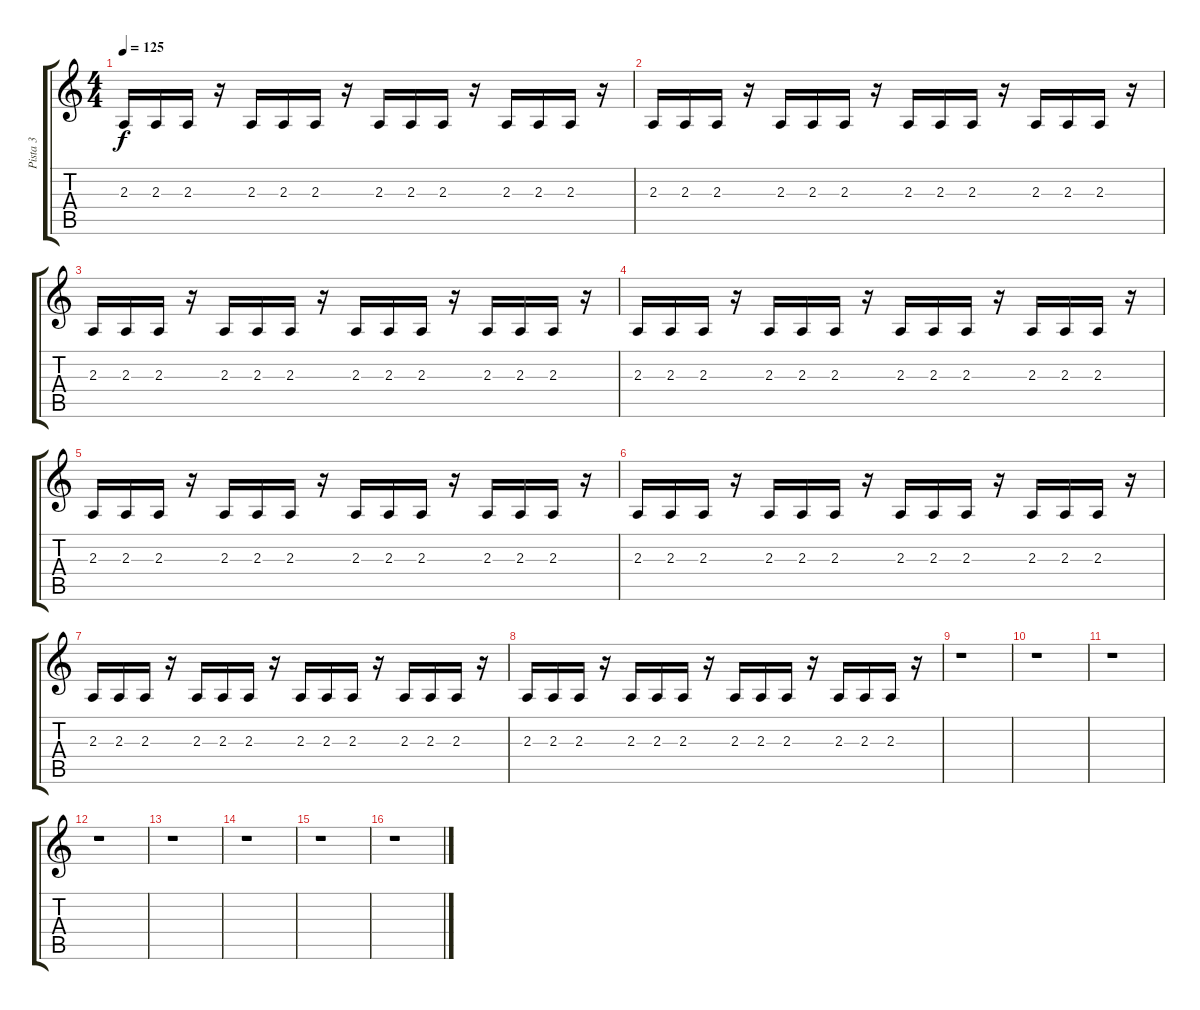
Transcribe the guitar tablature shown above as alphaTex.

\track ("Pista 3" "Pista 3") {instrument taikodrum}
\staff {score tabs}
\tuning (E4 B3 G3 D3 A2 E2) {hide}
\ts (4 4)
\tempo 125
\clef g2
\ks c
2.3.16{dy f} 2.3.16 2.3.16 r.16 2.3.16 2.3.16 2.3.16 r.16 2.3.16 2.3.16 2.3.16 r.16 2.3.16 2.3.16 2.3.16 r.16 |
2.3.16 2.3.16 2.3.16 r.16 2.3.16 2.3.16 2.3.16 r.16 2.3.16 2.3.16 2.3.16 r.16 2.3.16 2.3.16 2.3.16 r.16 |
2.3.16 2.3.16 2.3.16 r.16 2.3.16 2.3.16 2.3.16 r.16 2.3.16 2.3.16 2.3.16 r.16 2.3.16 2.3.16 2.3.16 r.16 |
2.3.16 2.3.16 2.3.16 r.16 2.3.16 2.3.16 2.3.16 r.16 2.3.16 2.3.16 2.3.16 r.16 2.3.16 2.3.16 2.3.16 r.16 |
2.3.16 2.3.16 2.3.16 r.16 2.3.16 2.3.16 2.3.16 r.16 2.3.16 2.3.16 2.3.16 r.16 2.3.16 2.3.16 2.3.16 r.16 |
2.3.16 2.3.16 2.3.16 r.16 2.3.16 2.3.16 2.3.16 r.16 2.3.16 2.3.16 2.3.16 r.16 2.3.16 2.3.16 2.3.16 r.16 |
2.3.16 2.3.16 2.3.16 r.16 2.3.16 2.3.16 2.3.16 r.16 2.3.16 2.3.16 2.3.16 r.16 2.3.16 2.3.16 2.3.16 r.16 |
2.3.16 2.3.16 2.3.16 r.16 2.3.16 2.3.16 2.3.16 r.16 2.3.16 2.3.16 2.3.16 r.16 2.3.16 2.3.16 2.3.16 r.16 |
r.1 |
r.1 |
r.1 |
r.1 |
r.1 |
r.1 |
r.1 |
r.1
